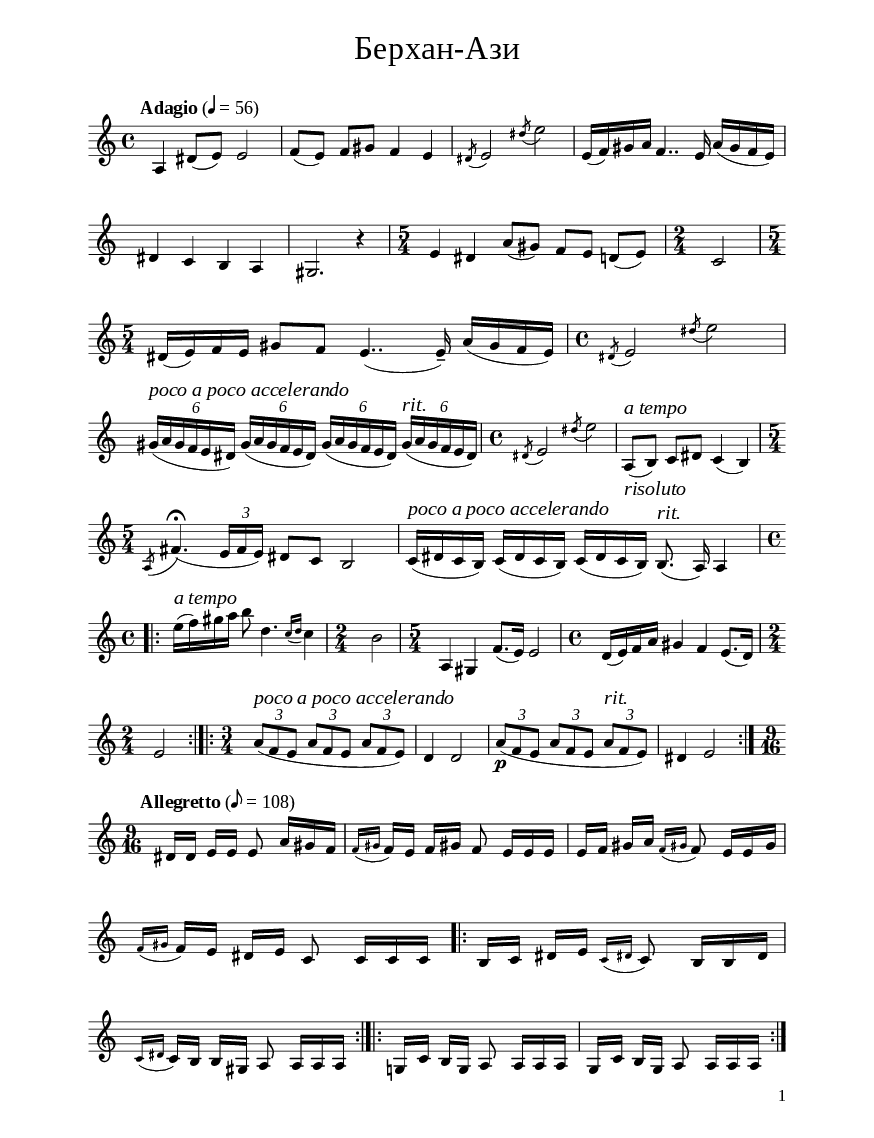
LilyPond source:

\version "2.24.3"

\include "include/globals.ily"
\bookpart {
  \label #'ref163
  \tocItem \markup "Берхан-Ази"
  \paper {
    % the system system spacing is custom here so do not include bookpart-paper.ily
    print-all-headers = ##t
    print-page-number = ##t
    print-first-page-number = ##t

    % put page numbers on the bottom
    oddHeaderMarkup = \markup ""
    evenHeaderMarkup = \markup ""
    oddFooterMarkup = \markup
    \fill-line {
      ""
      \if \should-print-page-number \fromproperty #'page:page-number-string
    }
    evenFooterMarkup = \markup
    \fill-line {
      \if \should-print-page-number \fromproperty #'page:page-number-string
      ""
    }

    left-margin = 1.5\cm
    right-margin = 1.5\cm
    top-margin = 1.6\cm
    bottom-margin = 1.2\cm
    ragged-bottom = ##t % do not spread the staves to fill the whole vertical space

    % change distance between staves
    system-system-spacing =
    #'((basic-distance . 10)
       (minimum-distance . 6)
       (padding . 1)
       (stretchability . 10))
  }

  \header {
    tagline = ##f
  }

  \score {
    \include "include/score-layout.ily"

    \new Voice \relative c' {
      \clef treble
      \key a \minor
      \time 4/4
      \tempoFunc "Adagio" 4 "56"
      \autoBeamOff

      a4 dis8([e]) e2 | \noBreak
      f8([e]) f[gis] f4 e | \noBreak
      \acciaccatura { dis8 } e2 \acciaccatura { dis'8 } e2 | \noBreak
      e,16([f) gis a] f4.. e16 a([gis f e]) | \break

      dis4 c b a | \noBreak
      gis2. r4 | \noBreak
      \time 5/4 e'4 dis a'8([gis]) f[e] d([e]) | \time 2/4 \noBreak

      c2 | \break
      \time 5/4 dis16([e) f e] gis8[f] e4..( e16\tenuto) a([gis f e]) | \noBreak
      \time 4/4 \acciaccatura { dis8 } e2 \acciaccatura { dis'8 } e2 | \break

      \tuplet 6/4 { gis,16 ^\markup { \huge \italic "poco a poco accelerando"} ([a gis f e dis]) } \tuplet 6/4 { gis([a gis f e dis]) } \tuplet 6/4 { gis([a gis f e dis]) } \tuplet 6/4 { gis ^\markup \huge \italic "rit." ([a gis f e dis]) } | \noBreak
      \time 4/4 \acciaccatura { dis8 } e2 \acciaccatura { dis'8 } e2 | \noBreak
      a,,8^\markup { \huge \italic "a tempo"}_\markup \huge \italic { risoluto } ([b]) c[dis] c4(b) \time 5/4 \break

      \acciaccatura { a8 } fis'4.\fermata( \tuplet 3/2 { e16[fis e]) } dis8[c] b2 | \noBreak
      c16 ^\markup { \huge \italic "poco a poco accelerando"} ([dis c b]) c([dis c b]) c([dis c b]) b8. ^\markup \huge \italic "rit." (a16) a4 |  \bar ".|:-|"  \time 4/4 \break


      e''16 ^\markup { \huge \italic "a tempo"} [(f) gis a] b8 d,4. \acciaccatura { c16[d] } c4 | \noBreak
      \time 2/4 b2 | \noBreak
      \time 5/4 a,4 gis f'8.([e16]) e2 | \noBreak
      \time 4/4 d16([e) f a] gis4 f e8.([d16]) | \time 2/4 \break

      e2 | \bar ":|.|:" \noBreak

      %\set Score.doubleRepeatType = #":|.|:"

      \time 3/4 \tuplet 3/2 { a8^\markup { \huge \italic "poco a poco accelerando"} ([f e] } \tuplet 3/2 { a[f e] } \tuplet 3/2 { a[f e]) } | \noBreak
      d4 d2 \noBreak
      \tuplet 3/2 { a'8\p([ f e] } \tuplet 3/2 { a[f e] } \tuplet 3/2 { a^\markup \huge \raise #1.5 \italic "rit." [f e]) } | \noBreak
      dis4 e2 | \bar ":|."

      \time 9/16 \break
      \tempoFunc "Allegretto" 8 "108"
      dis16[dis] e[e] e8 a16[gis f] | \noBreak
      \acciaccatura { f[gis] } f[e] f[gis!] f8 e16[e e] | \noBreak
      e[f] gis[a] \acciaccatura { f[gis!] } f8 e16[e gis] | \break

      \acciaccatura { f[gis] } f[e] dis[e] c8 c16[c c] | \bar ".|:" \noBreak

      b[c] dis[e] \acciaccatura { c[dis!] } c8 b16[b dis] | \break

      \acciaccatura { c[dis!] } c[b] b[gis]  a8 a16[a a] \bar ":|.|:" | \noBreak


      g![c] b[g] a8 a16[a a] | \noBreak
      g[c] b[g] a8 a16[a a] | \bar ":|."

    }

    \header {
      title = \titleFunc "Берхан-Ази" "Berhan-Azi"
    }
    \midi { }
  } % score
} % bookpart
